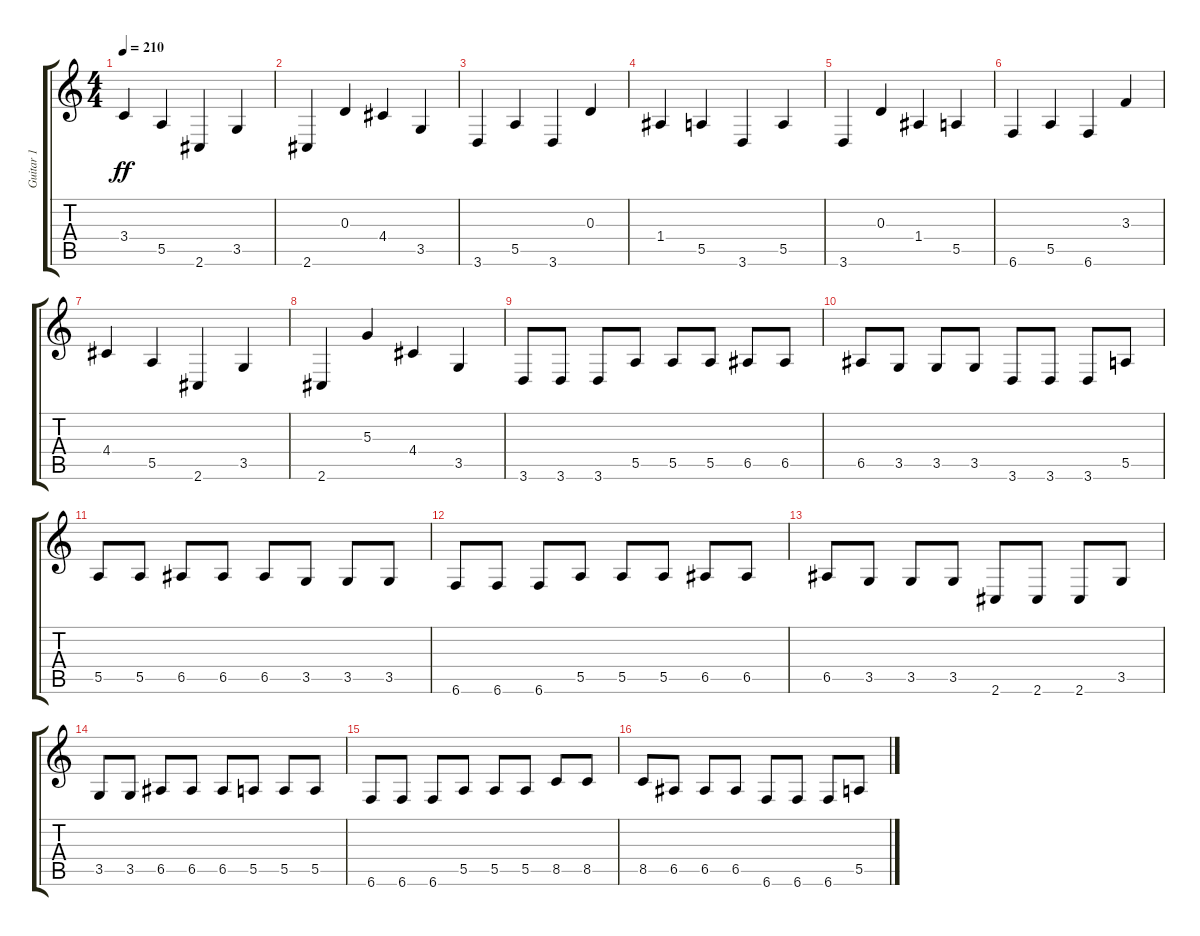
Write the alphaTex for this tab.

\track ("Guitar 1" "Guitar 1") {instrument distortionguitar}
\staff {score tabs}
\tuning (B3 Gb3 D3 A2 E2 B1) {hide}
\ts (4 4)
\tempo 210
\clef g2
\ks c
3.4.4{dy ff} 5.5.4 2.6.4 3.5.4 |
2.6.4 0.3.4 4.4.4 3.5.4 |
3.6.4 5.5.4 3.6.4 0.3.4 |
1.4.4 5.5.4 3.6.4 5.5.4 |
3.6.4 0.3.4 1.4.4 5.5.4 |
6.6.4 5.5.4 6.6.4 3.3.4 |
4.4.4 5.5.4 2.6.4 3.5.4 |
2.6.4 5.3.4 4.4.4 3.5.4 |
3.6.8{volume 16 instrument distortionguitar} 3.6.8 3.6.8 5.5.8 5.5.8 5.5.8 6.5.8 6.5.8 |
6.5.8 3.5.8 3.5.8 3.5.8 3.6.8 3.6.8 3.6.8 5.5.8 |
5.5.8 5.5.8 6.5.8 6.5.8 6.5.8 3.5.8 3.5.8 3.5.8 |
6.6.8 6.6.8 6.6.8 5.5.8 5.5.8 5.5.8 6.5.8 6.5.8 |
6.5.8 3.5.8 3.5.8 3.5.8 2.6.8 2.6.8 2.6.8 3.5.8 |
3.5.8 3.5.8 6.5.8 6.5.8 6.5.8 5.5.8 5.5.8 5.5.8 |
6.6.8 6.6.8 6.6.8 5.5.8 5.5.8 5.5.8 8.5.8 8.5.8 |
8.5.8 6.5.8 6.5.8 6.5.8 6.6.8 6.6.8 6.6.8 5.5.8
